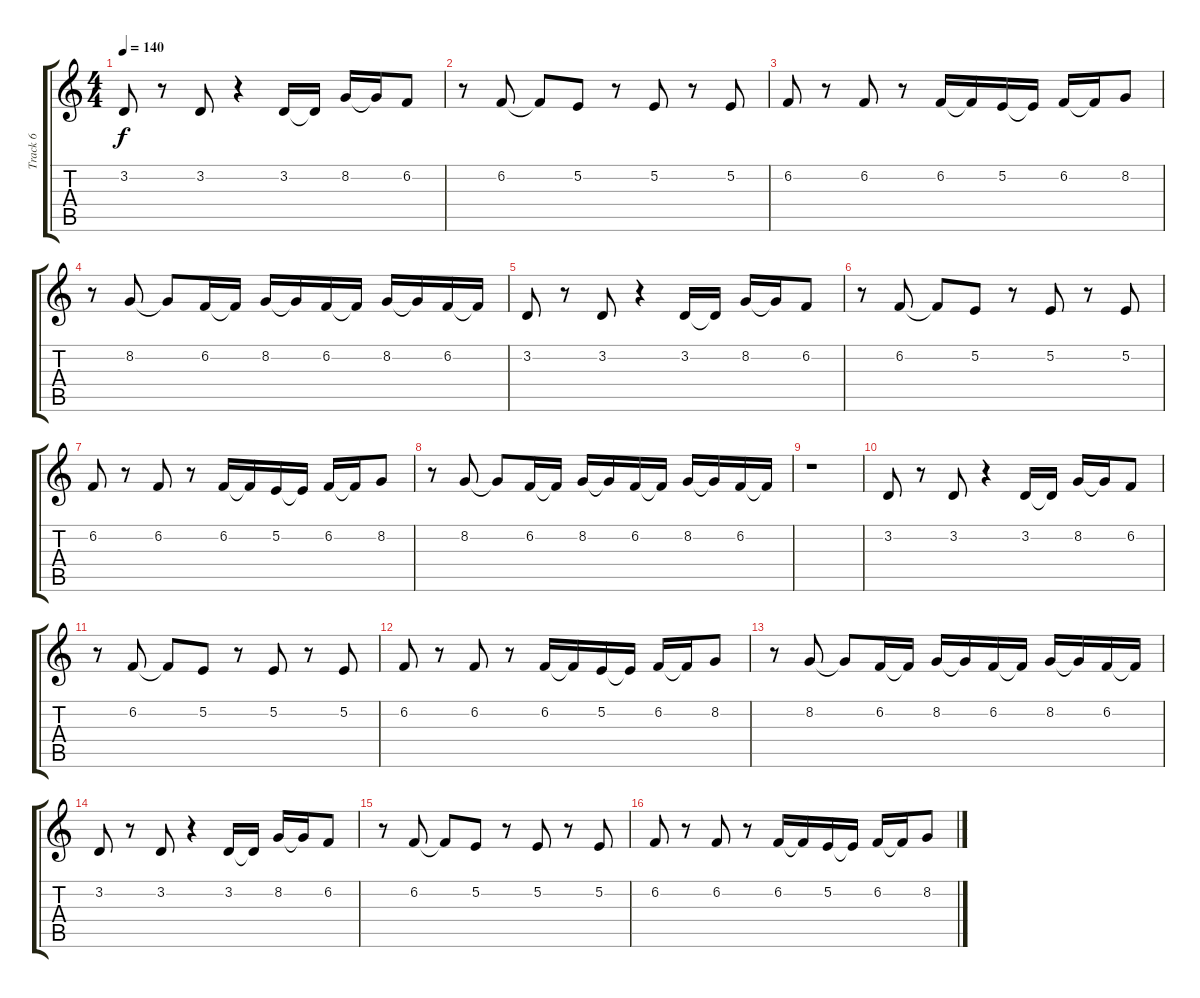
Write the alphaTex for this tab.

\track ("Track 6" "Track 6") {instrument bagpipe}
\staff {score tabs}
\tuning (E4 B3 G3 D3 A2 E2) {hide}
\ts (4 4)
\tempo 140
\clef g2
\ks c
3.2.8{dy f} r.8 3.2.8 r.4 3.2.16 3.2{t}.16 8.2.16 8.2{t}.16 6.2.8 |
r.8 6.2.8 6.2{t}.8 5.2.8 r.8 5.2.8 r.8 5.2.8 |
6.2.8 r.8 6.2.8 r.8 6.2.16 6.2{t}.16 5.2.16 5.2{t}.16 6.2.16 6.2{t}.16 8.2.8 |
r.8 8.2.8 8.2{t}.8 6.2.16 6.2{t}.16 8.2.16 8.2{t}.16 6.2.16 6.2{t}.16 8.2.16 8.2{t}.16 6.2.16 6.2{t}.16 |
3.2.8 r.8 3.2.8 r.4 3.2.16 3.2{t}.16 8.2.16 8.2{t}.16 6.2.8 |
r.8 6.2.8 6.2{t}.8 5.2.8 r.8 5.2.8 r.8 5.2.8 |
6.2.8 r.8 6.2.8 r.8 6.2.16 6.2{t}.16 5.2.16 5.2{t}.16 6.2.16 6.2{t}.16 8.2.8 |
r.8 8.2.8 8.2{t}.8 6.2.16 6.2{t}.16 8.2.16 8.2{t}.16 6.2.16 6.2{t}.16 8.2.16 8.2{t}.16 6.2.16 6.2{t}.16 |
r.1 |
3.2.8 r.8 3.2.8 r.4 3.2.16 3.2{t}.16 8.2.16 8.2{t}.16 6.2.8 |
r.8 6.2.8 6.2{t}.8 5.2.8 r.8 5.2.8 r.8 5.2.8 |
6.2.8 r.8 6.2.8 r.8 6.2.16 6.2{t}.16 5.2.16 5.2{t}.16 6.2.16 6.2{t}.16 8.2.8 |
r.8 8.2.8 8.2{t}.8 6.2.16 6.2{t}.16 8.2.16 8.2{t}.16 6.2.16 6.2{t}.16 8.2.16 8.2{t}.16 6.2.16 6.2{t}.16 |
3.2.8 r.8 3.2.8 r.4 3.2.16 3.2{t}.16 8.2.16 8.2{t}.16 6.2.8 |
r.8 6.2.8 6.2{t}.8 5.2.8 r.8 5.2.8 r.8 5.2.8 |
6.2.8 r.8 6.2.8 r.8 6.2.16 6.2{t}.16 5.2.16 5.2{t}.16 6.2.16 6.2{t}.16 8.2.8
